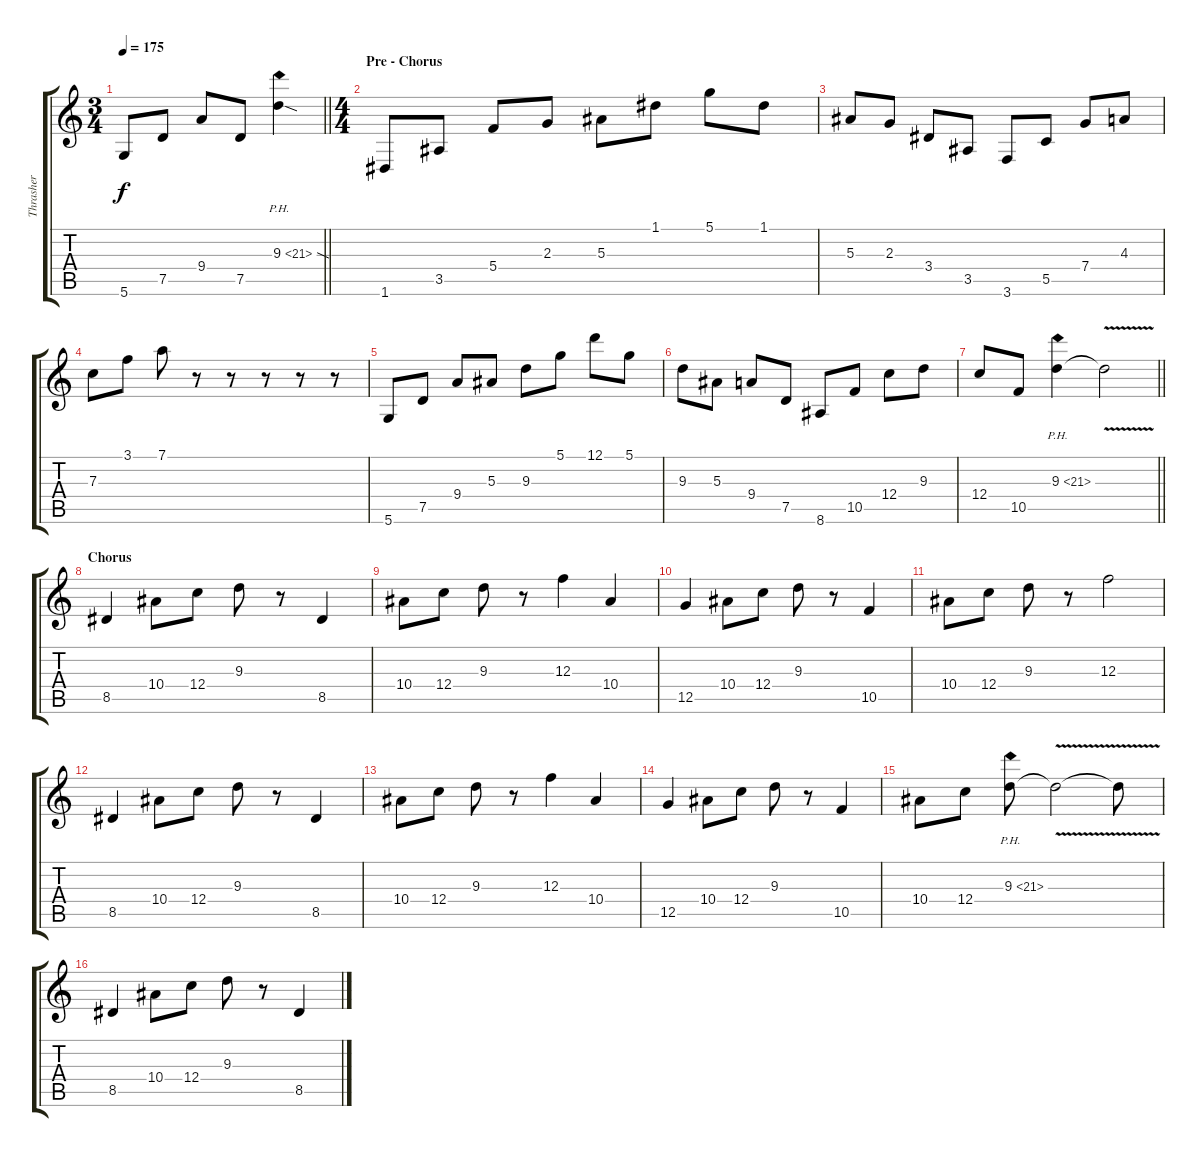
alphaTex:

\track ("Thrasher" "Thrasher") {instrument distortionguitar}
\staff {score tabs}
\tuning (D4 A3 F3 C3 G2 D2) {hide}
\ts (3 4)
\tempo 175
\clef g2
\barLineRight lightlight
\ks c
5.6.8{dy f} 7.5.8 9.4.8 7.5.8 9.3{ph 12 sod}.4 |
\ts (4 4)
\section ("" "Pre - Chorus")
1.6.8{balance 8} 3.5.8 5.4.8 2.3.8 5.3.8 1.1.8 5.1.8 1.1.8 |
5.3.8 2.3.8 3.4.8 3.5.8 3.6.8 5.5.8 7.4.8 4.3.8 |
7.3.8 3.1.8 7.1.8 r.8 r.8 r.8 r.8 r.8 |
5.6.8 7.5.8 9.4.8 5.3.8 9.3.8 5.1.8 12.1.8 5.1.8 |
9.3.8 5.3.8 9.4.8 7.5.8 8.6.8 10.5.8 12.4.8 9.3.8 |
\barLineRight lightlight
12.4.8 10.5.8 9.3{ph 12}.4 9.3{v t}.2 |
\section ("" "Chorus")
8.5.4{balance 8} 10.4.8 12.4.8 9.3.8 r.8 8.5.4 |
10.4.8 12.4.8 9.3.8 r.8 12.3.4 10.4.4 |
12.5.4 10.4.8 12.4.8 9.3.8 r.8 10.5.4 |
10.4.8 12.4.8 9.3.8 r.8 12.3.2 |
8.5.4 10.4.8 12.4.8 9.3.8 r.8 8.5.4 |
10.4.8 12.4.8 9.3.8 r.8 12.3.4 10.4.4 |
12.5.4 10.4.8 12.4.8 9.3.8 r.8 10.5.4 |
10.4.8 12.4.8 9.3{ph 12}.8 9.3{v t}.2 9.3{t}.8 |
8.5.4 10.4.8 12.4.8 9.3.8 r.8 8.5.4
